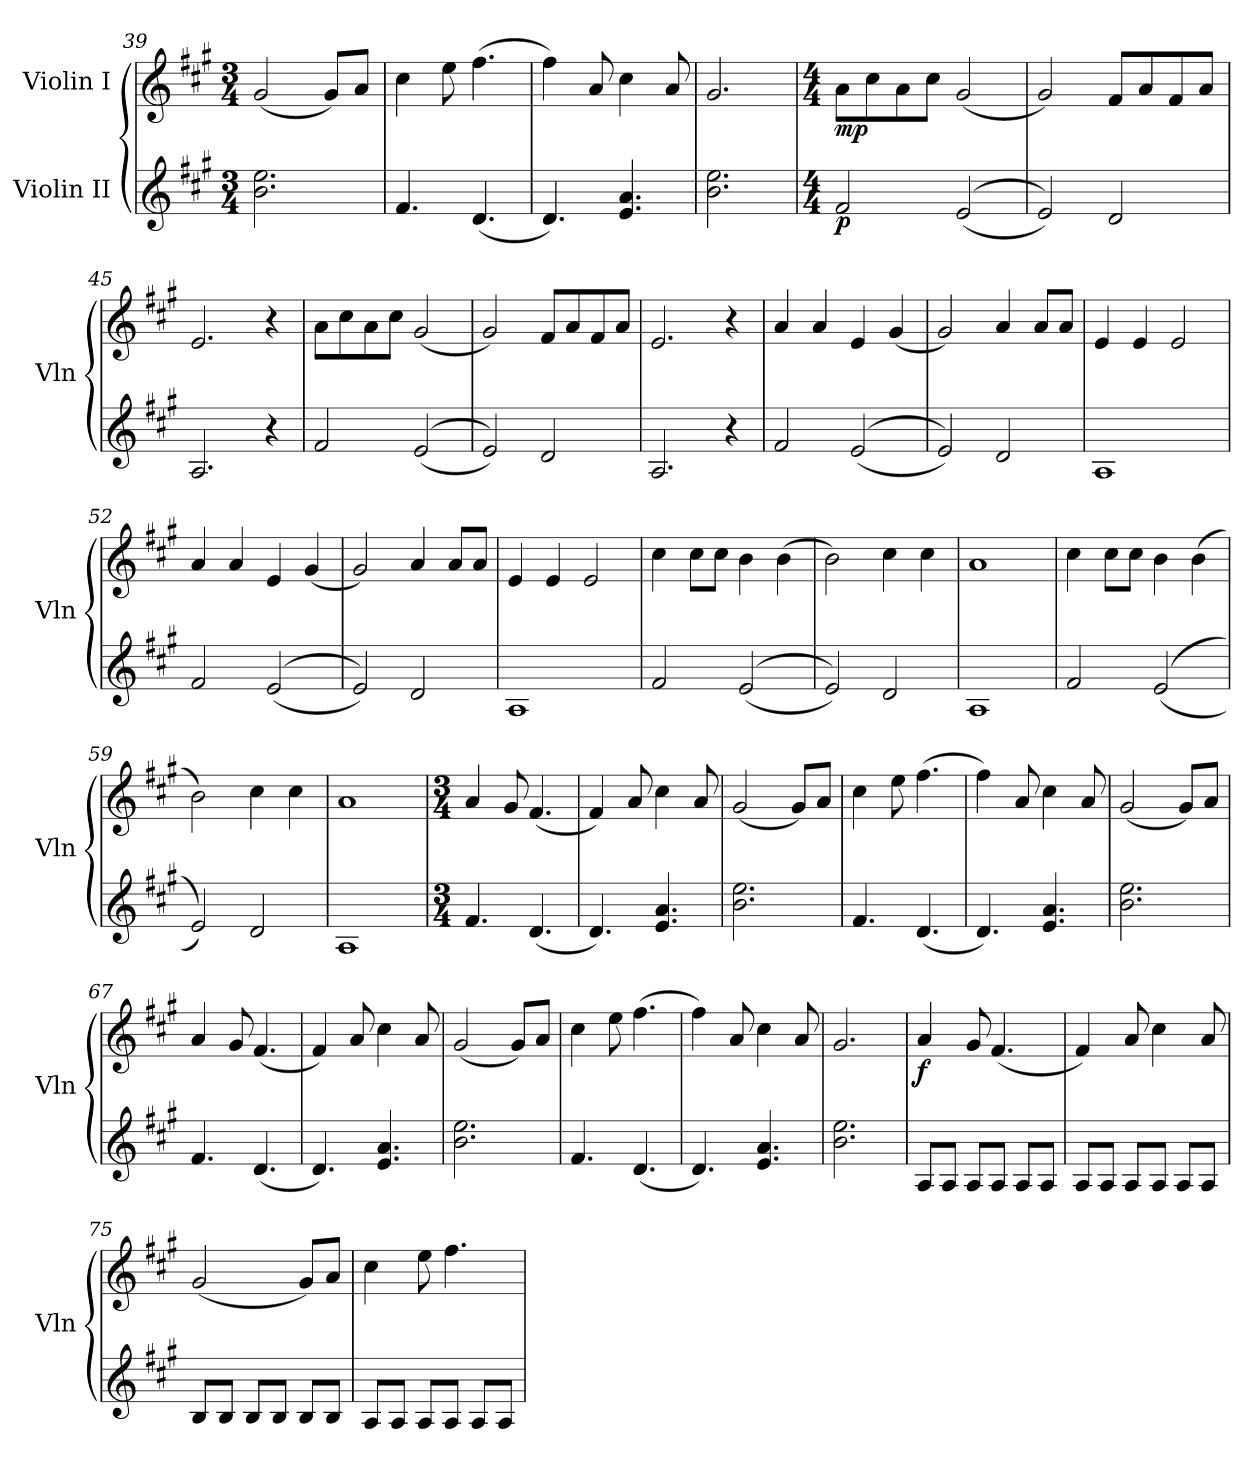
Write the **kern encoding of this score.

**kern	**dynam	**kern	**dynam
*part2	*part2	*part1	*part1
*staff2	*staff2	*staff1	*staff1
*I"Violin II	*	*I"Violin I	*
*I'Vln	*	*I'Vln	*
*clefG2	*	*clefG2	*
*k[f#c#g#]	*	*k[f#c#g#]	*
*M3/4	*	*M3/4	*
=39	=39	=39	=39
2.b\ 2.ee\	.	(2g#/	.
.	.	8g#/L)	.
.	.	8a/J	.
=40	=40	=40	=40
4.f#/	.	4cc#\	.
.	.	8ee\	.
(4.d/	.	(4.ff#\	.
=41	=41	=41	=41
4.d/)	.	4ff#\)	.
.	.	8a/	.
4.e/ 4.a/	.	4cc#\	.
.	.	8a/	.
=42	=42	=42	=42
2.b\ 2.ee\	.	2.g#/	.
=43	=43	=43	=43
*M4/4	*	*M4/4	*
*	*	*MM129	*
!	!LO:DY:b	!	!LO:DY:b
2f#/	p	8a\L	mp
.	.	8cc#\	.
.	.	8a\	.
.	.	8cc#\J	.
((2e/	.	(2g#/	.
=44	=44	=44	=44
2e/))	.	2g#/)	.
2d/	.	8f#/L	.
.	.	8a/	.
.	.	8f#/	.
.	.	8a/J	.
=45	=45	=45	=45
2.A/	.	2.e/	.
4r	.	4r	.
=46	=46	=46	=46
2f#/	.	8a\L	.
.	.	8cc#\	.
.	.	8a\	.
.	.	8cc#\J	.
((2e/	.	(2g#/	.
!!LO:PB:g=z
=47	=47	=47	=47
2e/))	.	2g#/)	.
2d/	.	8f#/L	.
.	.	8a/	.
.	.	8f#/	.
.	.	8a/J	.
=48	=48	=48	=48
2.A/	.	2.e/	.
4r	.	4r	.
=49	=49	=49	=49
2f#/	.	4a/	.
.	.	4a/	.
((2e/	.	4e/	.
.	.	(4g#/	.
=50	=50	=50	=50
2e/))	.	2g#/)	.
2d/	.	4a/	.
.	.	8a/L	.
.	.	8a/J	.
=51	=51	=51	=51
1A	.	4e/	.
.	.	4e/	.
.	.	2e/	.
=52	=52	=52	=52
2f#/	.	4a/	.
.	.	4a/	.
((2e/	.	4e/	.
.	.	(4g#/	.
=53	=53	=53	=53
2e/))	.	2g#/)	.
2d/	.	4a/	.
.	.	8a/L	.
.	.	8a/J	.
=54	=54	=54	=54
1A	.	4e/	.
.	.	4e/	.
.	.	2e/	.
=55	=55	=55	=55
2f#/	.	4cc#\	.
.	.	8cc#\L	.
.	.	8cc#\J	.
((2e/	.	4b\	.
.	.	(4b\	.
!!LO:LB:g=z
=56	=56	=56	=56
2e/))	.	2b\)	.
2d/	.	4cc#\	.
.	.	4cc#\	.
=57	=57	=57	=57
1A	.	1a	.
=58	=58	=58	=58
2f#/	.	4cc#\	.
.	.	8cc#\L	.
.	.	8cc#\J	.
((2e/	.	4b\	.
.	.	(4b\	.
=59	=59	=59	=59
2e/))	.	2b\)	.
2d/	.	4cc#\	.
.	.	4cc#\	.
=60	=60	=60	=60
1A	.	1a	.
=61	=61	=61	=61
*M3/4	*	*M3/4	*
*	*	*MM97	*
4.f#/	.	4a/	.
.	.	8g#/	.
(4.d/	.	(4.f#/	.
=62	=62	=62	=62
4.d/)	.	4f#/)	.
.	.	8a/	.
4.e/ 4.a/	.	4cc#\	.
.	.	8a/	.
=63	=63	=63	=63
2.b\ 2.ee\	.	(2g#/	.
.	.	8g#/L)	.
.	.	8a/J	.
=64	=64	=64	=64
4.f#/	.	4cc#\	.
.	.	8ee\	.
(4.d/	.	(4.ff#\	.
=65	=65	=65	=65
4.d/)	.	4ff#\)	.
.	.	8a/	.
4.e/ 4.a/	.	4cc#\	.
.	.	8a/	.
!!LO:LB:g=z
=66	=66	=66	=66
2.b\ 2.ee\	.	(2g#/	.
.	.	8g#/L)	.
.	.	8a/J	.
=67	=67	=67	=67
4.f#/	.	4a/	.
.	.	8g#/	.
(4.d/	.	(4.f#/	.
=68	=68	=68	=68
4.d/)	.	4f#/)	.
.	.	8a/	.
4.e/ 4.a/	.	4cc#\	.
.	.	8a/	.
=69	=69	=69	=69
2.b\ 2.ee\	.	(2g#/	.
.	.	8g#/L)	.
.	.	8a/J	.
=70	=70	=70	=70
4.f#/	.	4cc#\	.
.	.	8ee\	.
(4.d/	.	(4.ff#\	.
=71	=71	=71	=71
4.d/)	.	4ff#\)	.
.	.	8a/	.
4.e/ 4.a/	.	4cc#\	.
.	.	8a/	.
=72	=72	=72	=72
2.b\ 2.ee\	.	2.g#/	.
=73	=73	=73	=73
!	!LO:DY:b	!	!LO:DY:b
8A/L	other-dynamics	4a/	f
8A/J	.	.	.
8A/L	.	8g#/	.
8A/J	.	(4.f#/	.
8A/L	.	.	.
8A/J	.	.	.
!!LO:LB:g=z
=74	=74	=74	=74
8A/L	.	4f#/)	.
8A/J	.	.	.
8A/L	.	8a/	.
8A/J	.	4cc#\	.
8A/L	.	.	.
8A/J	.	8a/	.
=75	=75	=75	=75
8B/L	.	(2g#/	.
8B/J	.	.	.
8B/L	.	.	.
8B/J	.	.	.
8B/L	.	8g#/L)	.
8B/J	.	8a/J	.
=76	=76	=76	=76
8A/L	.	4cc#\	.
8A/J	.	.	.
8A/L	.	8ee\	.
8A/J	.	4.ff#\	.
8A/L	.	.	.
8A/J	.	.	.
=	=	=	=
*-	*-	*-	*-
